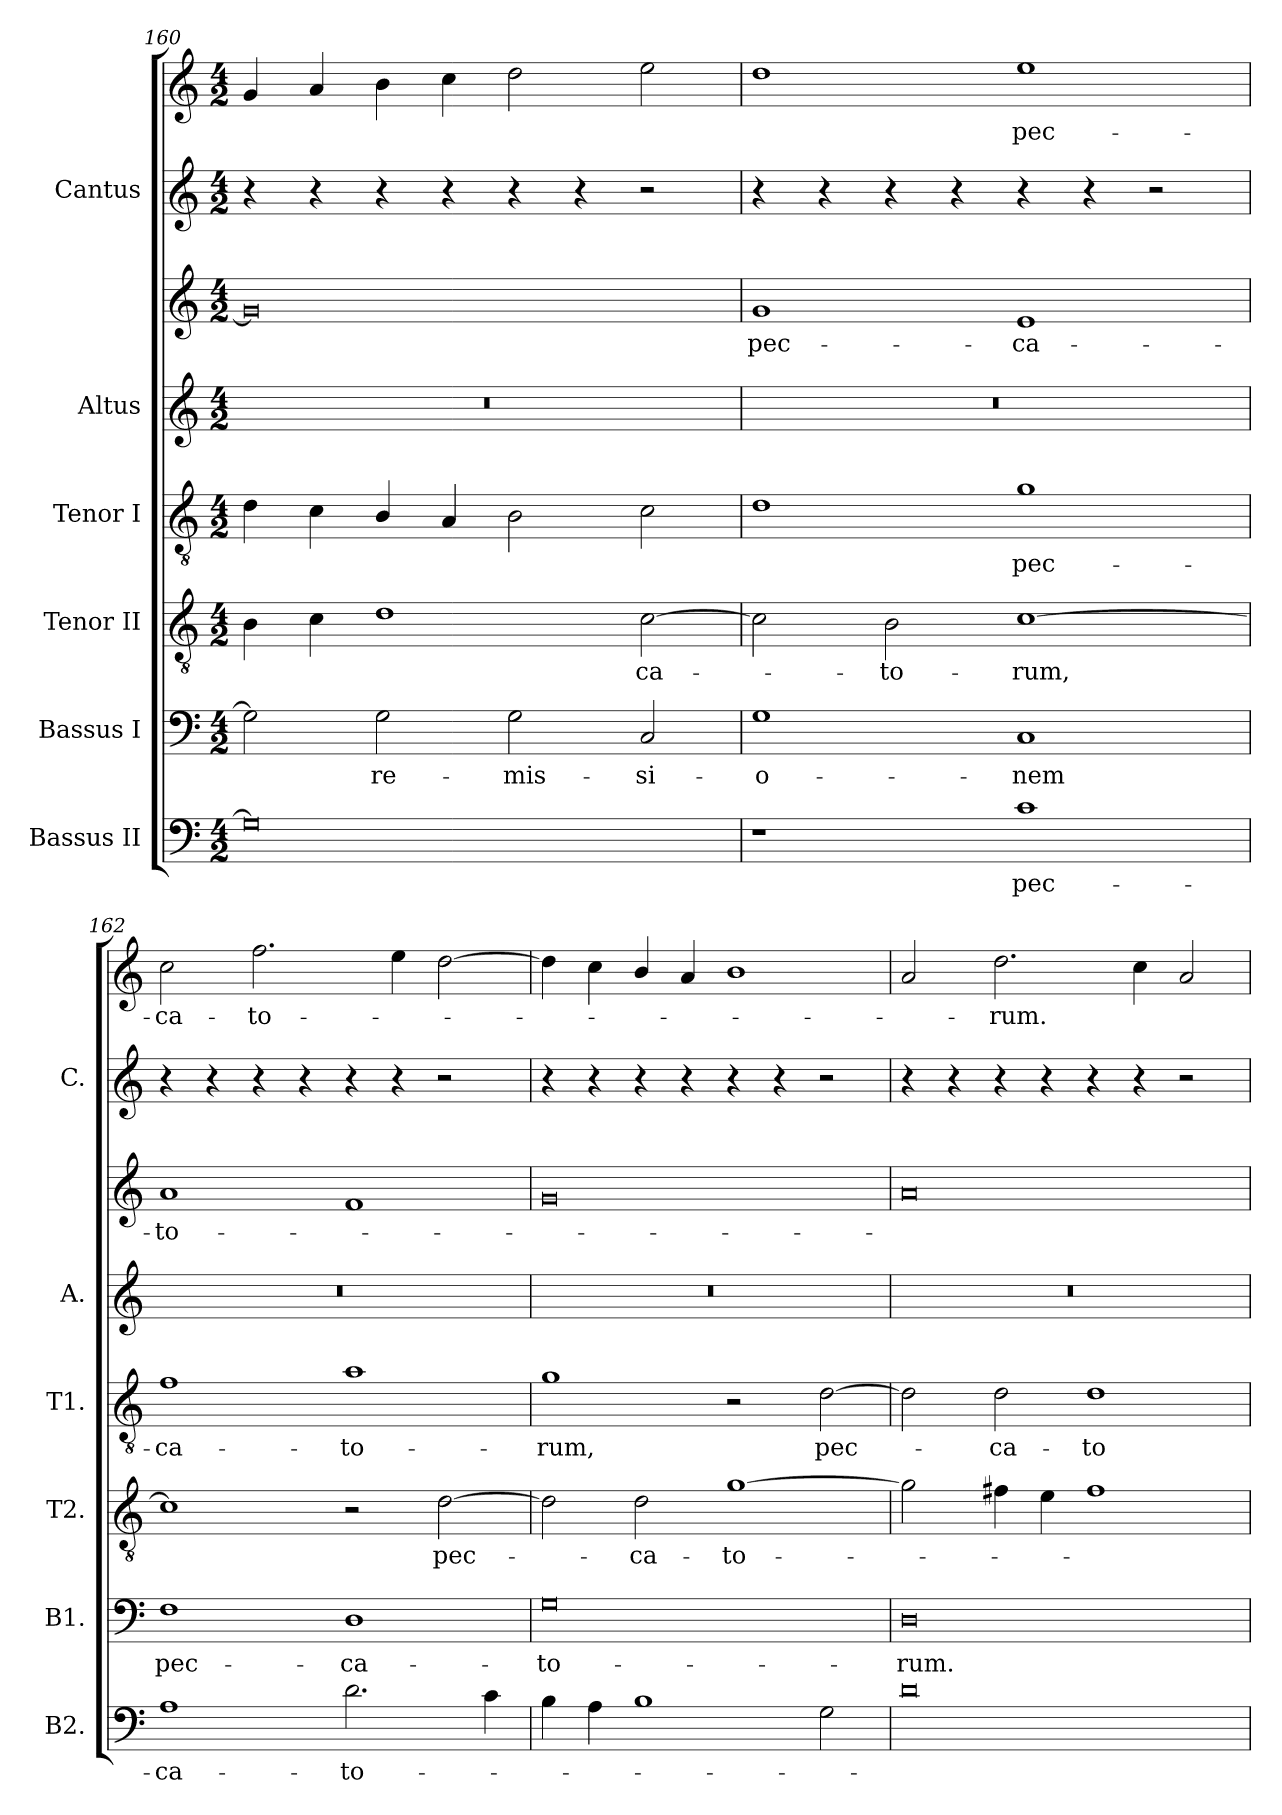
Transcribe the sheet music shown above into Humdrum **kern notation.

**kern	**text	**kern	**text	**kern	**text	**kern	**text	**kern	**kern	**text	**kern	**kern	**text
*part6	*part6	*part5	*part5	*part4	*part4	*part3	*part3	*part2	*part2	*part2	*part1	*part1	*part1
*staff8	*staff8	*staff7	*staff7	*staff6	*staff6	*staff5	*staff5	*staff4	*staff3	*staff3	*staff2	*staff1	*staff1
*I"Bassus II	*	*I"Bassus I	*	*I"Tenor II	*	*I"Tenor I	*	*I"Altus	*	*	*I"Cantus	*	*
*I'B2.	*	*I'B1.	*	*I'T2.	*	*I'T1.	*	*I'A.	*	*	*I'C.	*	*
*clefF4	*	*clefF4	*	*clefGv2	*	*clefGv2	*	*clefG2	*clefG2	*	*clefG2	*clefG2	*
*	*	*	*	*ITrd7c12	*	*ITrd7c12	*	*	*	*	*	*	*
*k[]	*	*k[]	*	*k[]	*	*k[]	*	*k[]	*k[]	*	*k[]	*k[]	*
*C:	*	*C:	*	*C:	*	*C:	*	*C:	*C:	*	*C:	*C:	*
*M4/2	*	*M4/2	*	*M4/2	*	*M4/2	*	*M4/2	*M4/2	*	*M4/2	*M4/2	*
=160	=160	=160	=160	=160	=160	=160	=160	=160	=160	=160	=160	=160	=160
!	!	!	!	!	!	!	!	!LO:N:vis=1	!	!	!	!	!
0Gi]	.	2Gi\]	.	4BBi\	.	4Di\	.	0r	0gi]	.	4r	4gi/	.
.	.	.	.	4Ci\	.	4Ci\	.	.	.	.	4r	4ai/	.
!	!	!	!LO:LY:b:color=#000000	!	!	!	!	!	!	!	!	!	!
.	.	2Gi\	re-	1Di	.	4BBi/	.	.	.	.	4r	4bi\	.
.	.	.	.	.	.	4AAi/	.	.	.	.	4r	4cci\	.
!	!	!	!LO:LY:b:color=#000000	!	!	!	!	!	!	!	!	!	!
.	.	2Gi\	-mis-	.	.	2BBi\	.	.	.	.	4r	2ddi\	.
.	.	.	.	.	.	.	.	.	.	.	4r	.	.
!	!	!	!LO:LY:b:color=#000000	!	!	!	!	!	!	!	!	!	!
!	!	!	!	!	!LO:LY:b:color=#000000	!	!	!	!	!	!	!	!
.	.	2Ci/	-si-	[2Ci\	-ca-	2Ci\	.	.	.	.	2r	2eei\	.
=161	=161	=161	=161	=161	=161	=161	=161	=161	=161	=161	=161	=161	=161
!	!	!	!LO:LY:b:color=#000000	!	!	!	!	!LO:N:vis=1	!	!	!	!	!
!	!	!	!	!	!	!	!	!	!	!LO:LY:b:color=#000000	!	!	!
1r	.	1Gi	-o-	2Ci\]	.	1Di	.	0r	1gi	pec-	4r	1ddi	.
.	.	.	.	.	.	.	.	.	.	.	4r	.	.
!	!	!	!	!	!LO:LY:b:color=#000000	!	!	!	!	!	!	!	!
.	.	.	.	2BBi\	-to-	.	.	.	.	.	4r	.	.
.	.	.	.	.	.	.	.	.	.	.	4r	.	.
!	!LO:LY:b:color=#000000	!	!	!	!	!	!	!	!	!	!	!	!
!	!	!	!LO:LY:b:color=#000000	!	!	!	!	!	!	!	!	!	!
!	!	!	!	!	!LO:LY:b:color=#000000	!	!	!	!	!	!	!	!
!	!	!	!	!	!	!	!LO:LY:b:color=#000000	!	!	!	!	!	!
!	!	!	!	!	!	!	!	!	!	!LO:LY:b:color=#000000	!	!	!
!	!	!	!	!	!	!	!	!	!	!	!	!	!LO:LY:b:color=#000000
1ci	pec-	1Ci	-nem	[1Ci	-rum,	1Gi	pec-	.	1ei	-ca-	4r	1eei	pec-
.	.	.	.	.	.	.	.	.	.	.	4r	.	.
.	.	.	.	.	.	.	.	.	.	.	2r	.	.
=162	=162	=162	=162	=162	=162	=162	=162	=162	=162	=162	=162	=162	=162
!	!LO:LY:b:color=#000000	!	!	!	!	!	!	!	!	!	!	!	!
!	!	!	!LO:LY:b:color=#000000	!	!	!	!	!	!	!	!	!	!
!	!	!	!	!	!	!	!LO:LY:b:color=#000000	!LO:N:vis=1	!	!	!	!	!
!	!	!	!	!	!	!	!	!	!	!LO:LY:b:color=#000000	!	!	!
!	!	!	!	!	!	!	!	!	!	!	!	!	!LO:LY:b:color=#000000
1Ai	-ca-	1Fi	pec-	1Ci]	.	1Fi	-ca-	0r	1ai	-to-	4r	2cci\	-ca-
.	.	.	.	.	.	.	.	.	.	.	4r	.	.
!	!	!	!	!	!	!	!	!	!	!	!	!	!LO:LY:b:color=#000000
.	.	.	.	.	.	.	.	.	.	.	4r	2.ffi\	-to-
.	.	.	.	.	.	.	.	.	.	.	4r	.	.
!	!LO:LY:b:color=#000000	!	!	!	!	!	!	!	!	!	!	!	!
!	!	!	!LO:LY:b:color=#000000	!	!	!	!	!	!	!	!	!	!
!	!	!	!	!	!	!	!LO:LY:b:color=#000000	!	!	!	!	!	!
2.di\	-to-	1Di	-ca-	2r	.	1Ai	-to-	.	1fi	.	4r	.	.
.	.	.	.	.	.	.	.	.	.	.	4r	4eei\	.
!	!	!	!	!	!LO:LY:b:color=#000000	!	!	!	!	!	!	!	!
.	.	.	.	[2Di\	pec-	.	.	.	.	.	2r	[2ddi\	.
4ci\	.	.	.	.	.	.	.	.	.	.	.	.	.
=163	=163	=163	=163	=163	=163	=163	=163	=163	=163	=163	=163	=163	=163
!	!	!	!LO:LY:b:color=#000000	!	!	!	!	!	!	!	!	!	!
!	!	!	!	!	!	!	!LO:LY:b:color=#000000	!LO:N:vis=1	!	!	!	!	!
4Bi\	.	0Gi	-to-	2Di\]	.	1Gi	-rum,	0r	0gi	.	4r	4ddi\]	.
4Ai\	.	.	.	.	.	.	.	.	.	.	4r	4cci\	.
!	!	!	!	!	!LO:LY:b:color=#000000	!	!	!	!	!	!	!	!
1Bi	.	.	.	2Di\	-ca-	.	.	.	.	.	4r	4bi/	.
.	.	.	.	.	.	.	.	.	.	.	4r	4ai/	.
!	!	!	!	!	!LO:LY:b:color=#000000	!	!	!	!	!	!	!	!
.	.	.	.	[1Gi	-to-	2r	.	.	.	.	4r	1bi	.
.	.	.	.	.	.	.	.	.	.	.	4r	.	.
!	!	!	!	!	!	!	!LO:LY:b:color=#000000	!	!	!	!	!	!
2Gi\	.	.	.	.	.	[2Di\	pec-	.	.	.	2r	.	.
!!LO:PB:g=z
=164	=164	=164	=164	=164	=164	=164	=164	=164	=164	=164	=164	=164	=164
!	!	!	!LO:LY:b:color=#000000	!	!	!	!	!LO:N:vis=1	!	!	!	!	!
0di	.	0Di	-rum.	2Gi\]	.	2Di\]	.	0r	0ai	.	4r	2ai/	.
.	.	.	.	.	.	.	.	.	.	.	4r	.	.
!	!	!	!	!	!	!	!LO:LY:b:color=#000000	!	!	!	!	!	!
!	!	!	!	!	!	!	!	!	!	!	!	!	!LO:LY:b:color=#000000
.	.	.	.	4F#Xi\	.	2Di\	-ca-	.	.	.	4r	2.ddi\	-rum.
.	.	.	.	4Ei\	.	.	.	.	.	.	4r	.	.
!	!	!	!	!	!	!	!LO:LY:b:color=#000000	!	!	!	!	!	!
.	.	.	.	1F#i	.	1Di	-to-	.	.	.	4r	.	.
.	.	.	.	.	.	.	.	.	.	.	4r	4cci\	.
.	.	.	.	.	.	.	.	.	.	.	2r	2ai/	.
=	=	=	=	=	=	=	=	=	=	=	=	=	=
*-	*-	*-	*-	*-	*-	*-	*-	*-	*-	*-	*-	*-	*-
